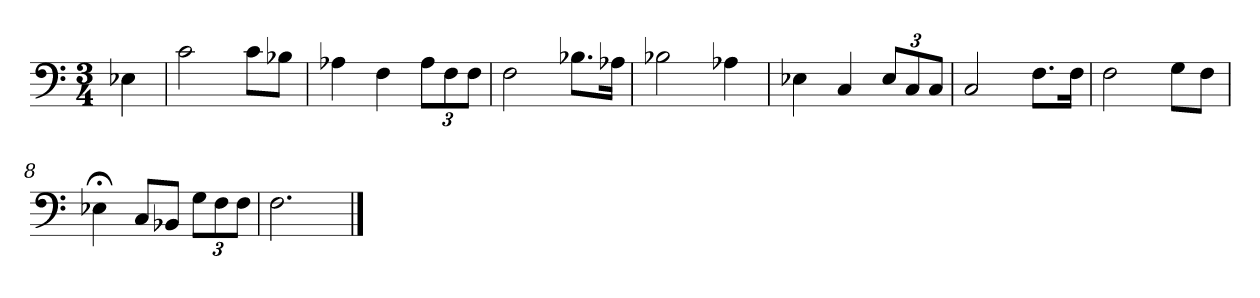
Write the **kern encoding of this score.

**kern
*part1
*staff1
*clefF4
*k[]
*M3/4
=
4E-X\
=1
2c\
8c\L
8B-X\J
=2
4A-X\
4F\
12A-\L
12F\
12F\J
=3
2F\
8.B-X\L
16A-X\Jk
=4
2B-X\
4A-X\
=5
4E-X\
4C/
12E-/L
12C/
12C/J
=6
2C/
8.F\L
16F\Jk
=7
2F\
8G\L
8F\J
=8
4E-X;<\
8C/L
8BB-X/J
12G\L
12F\
12F\J
=9
2.F\
==
*-
